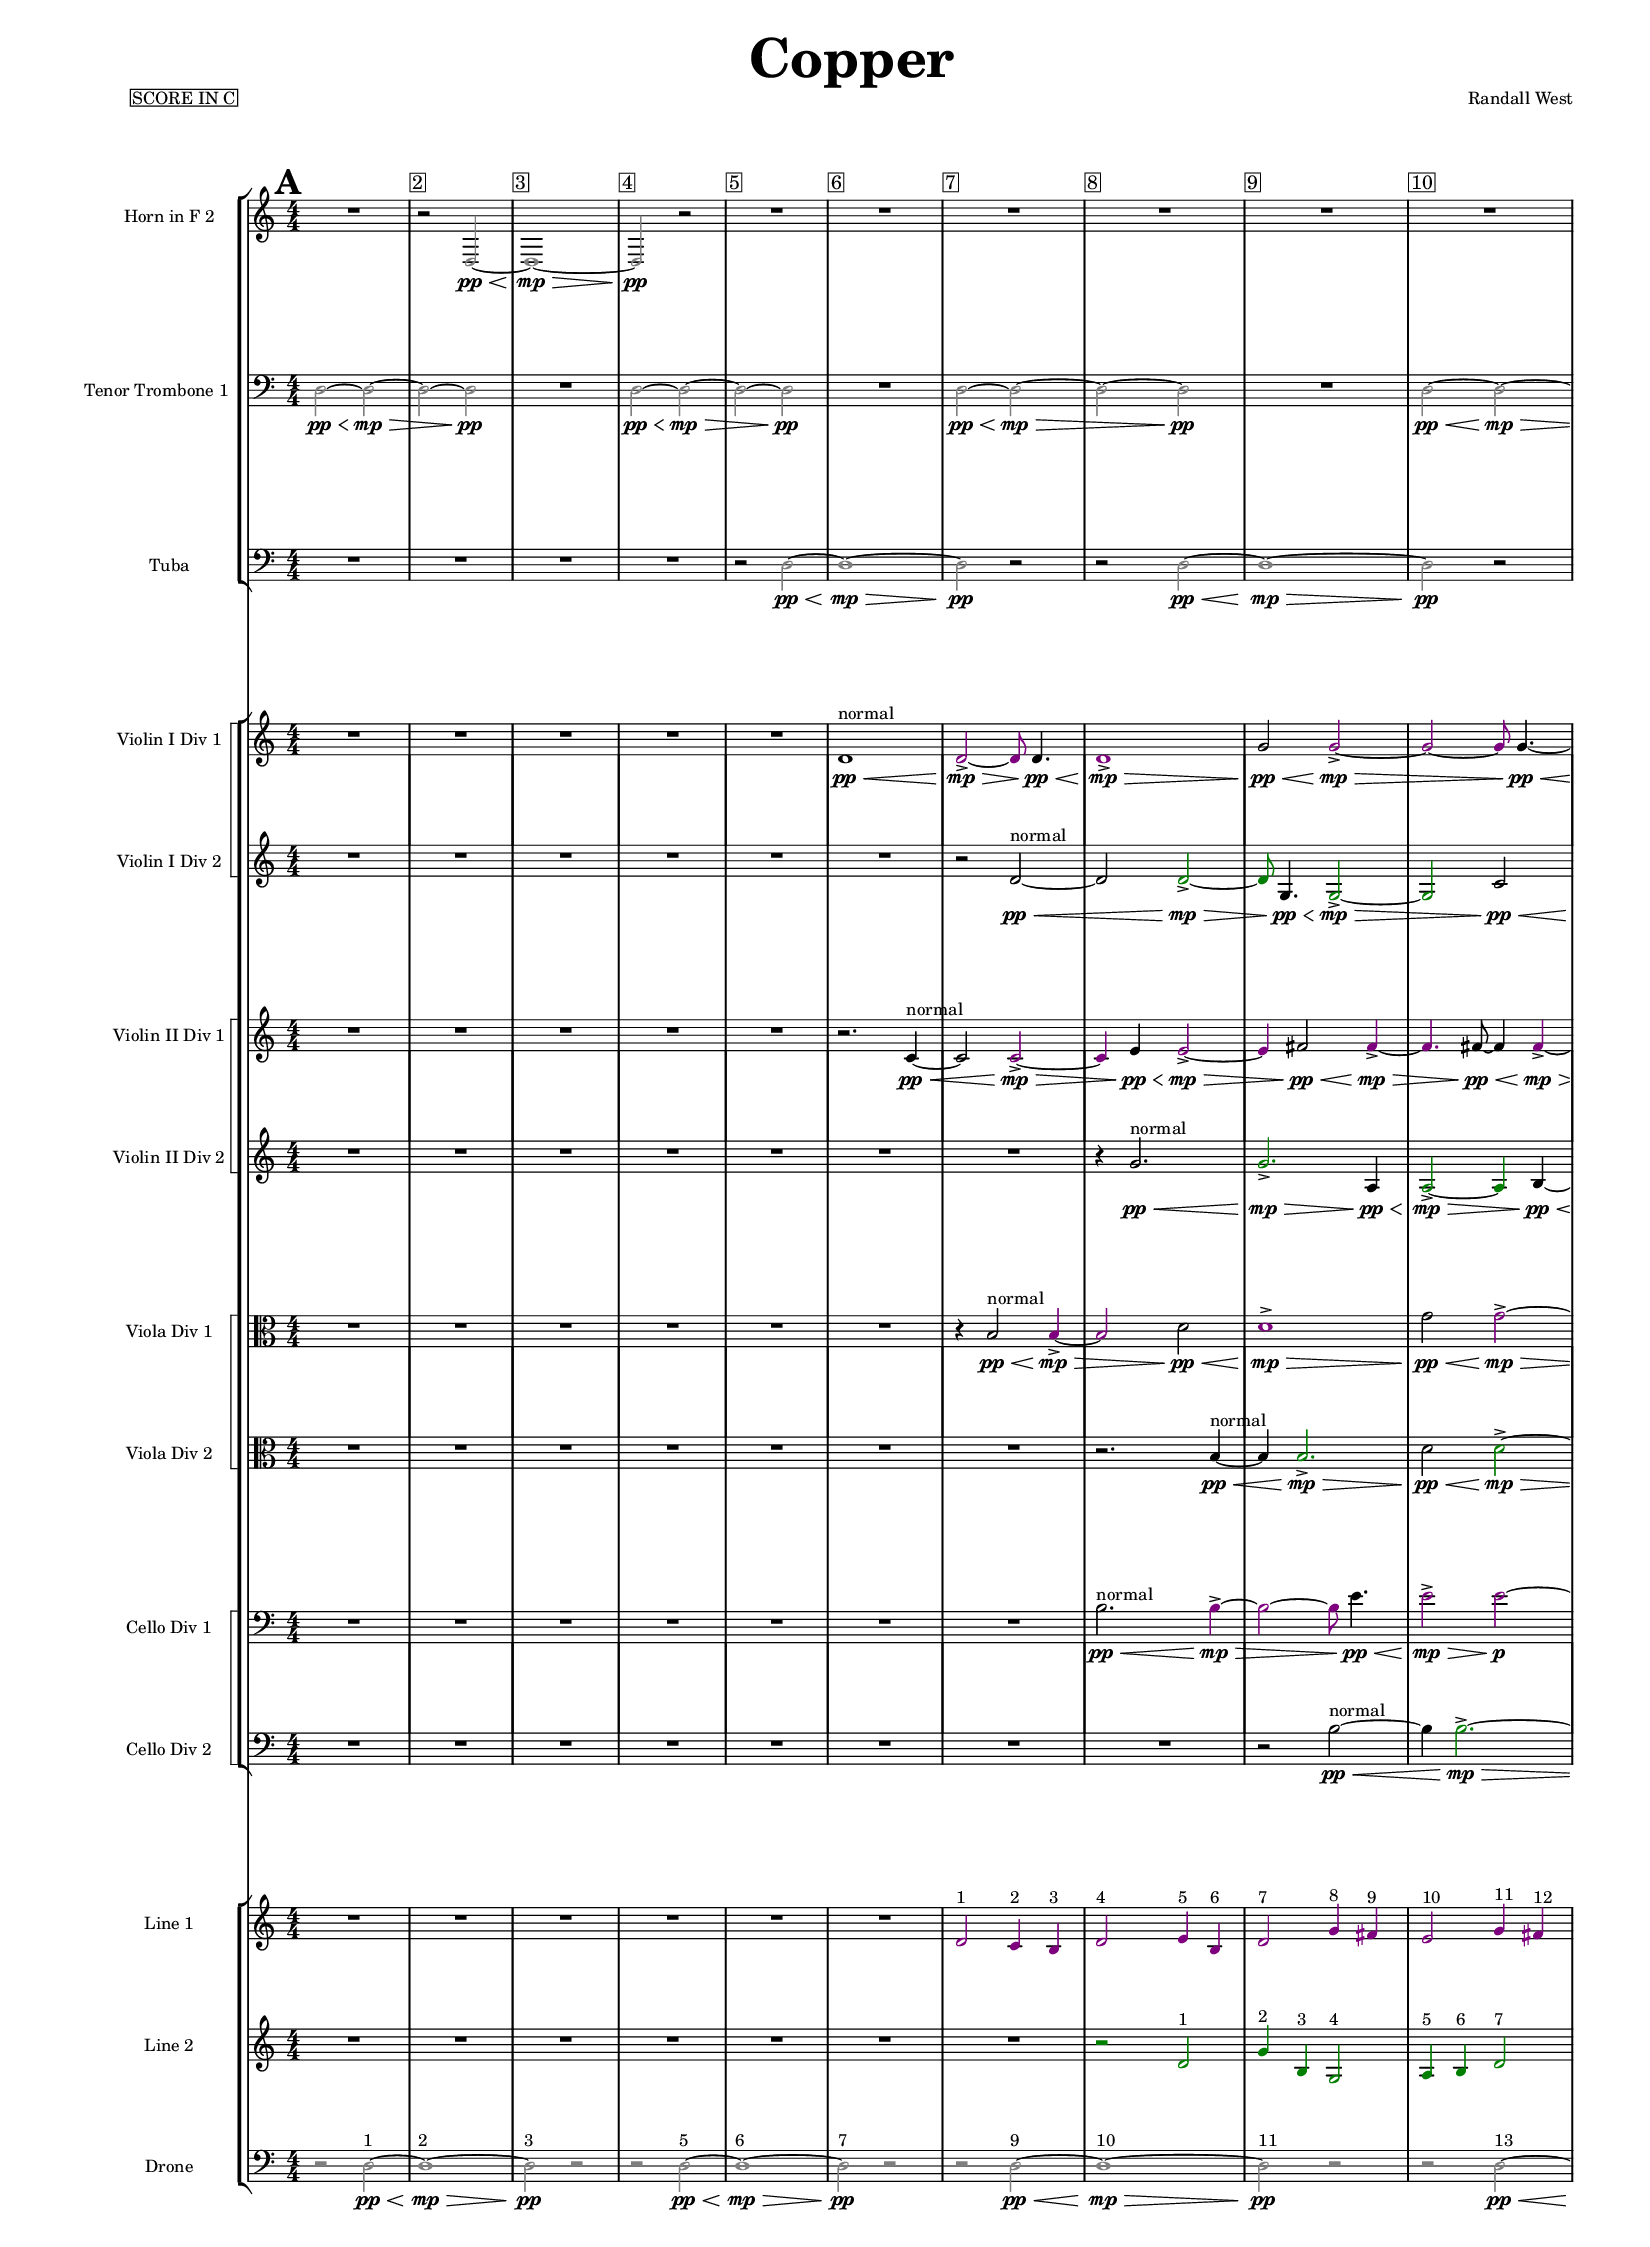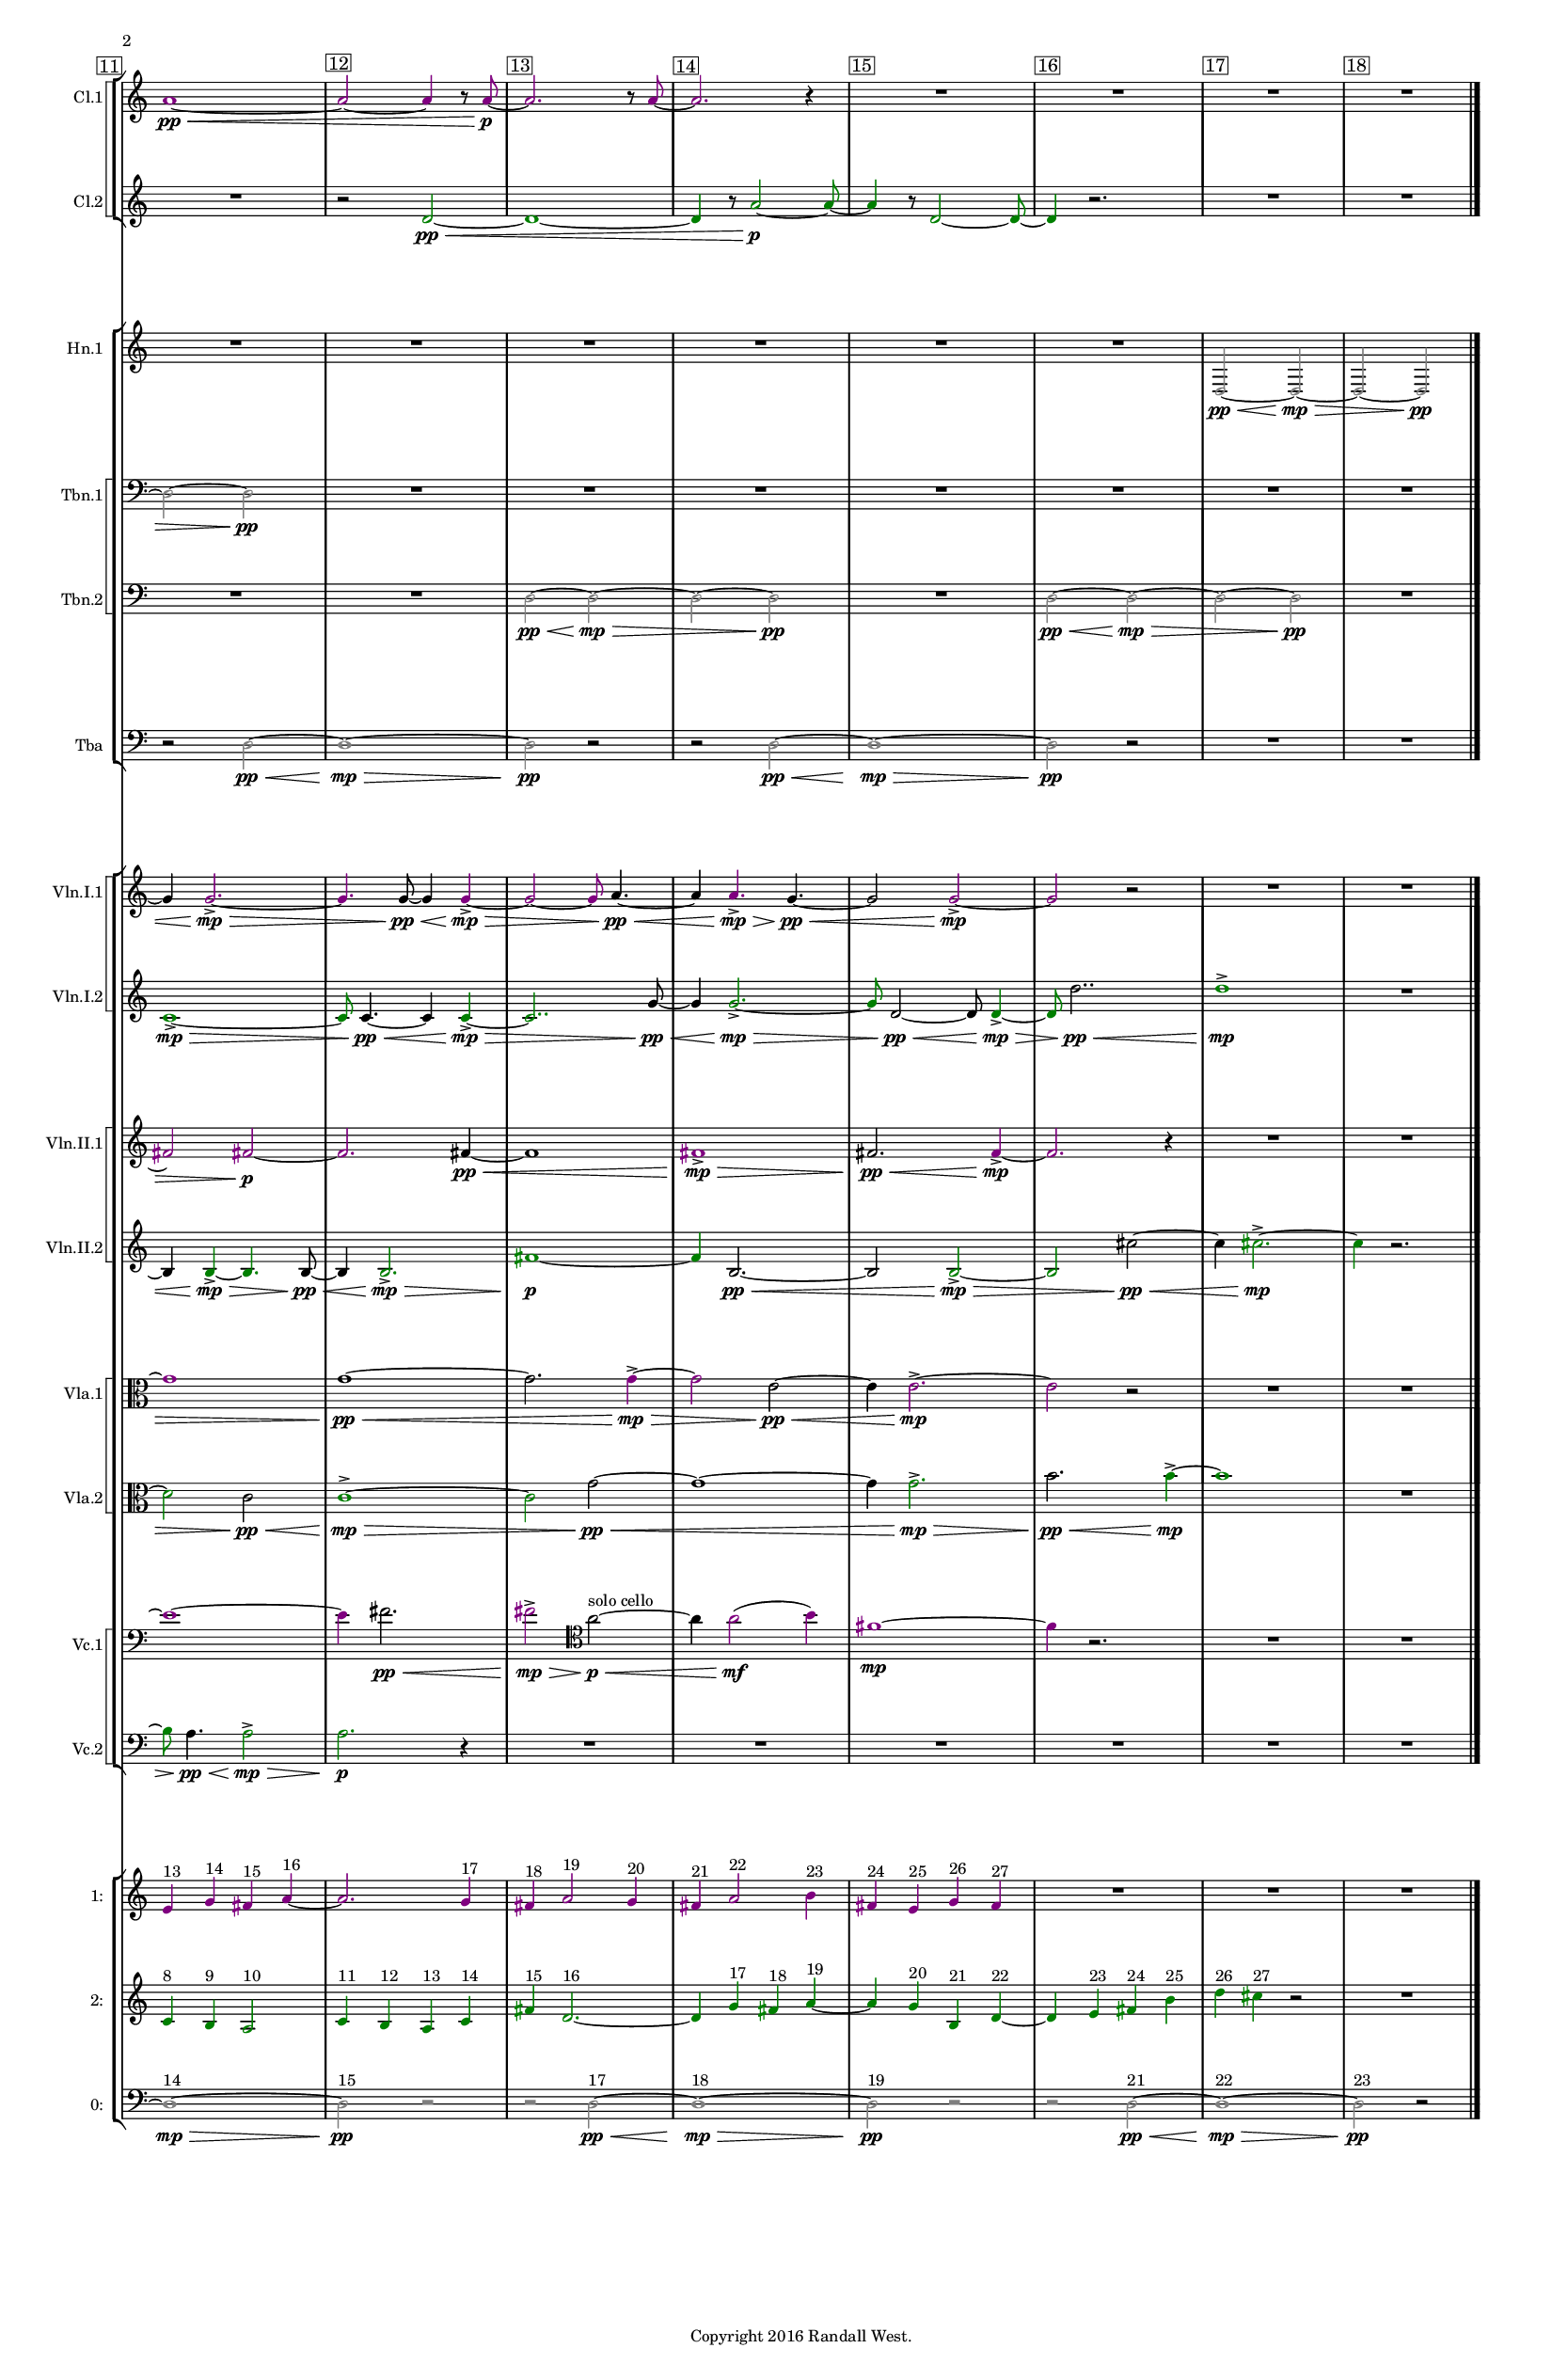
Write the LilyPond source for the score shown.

% 2016-09-24 23:56

\version "2.18.2"
\language "english"

#(set-default-paper-size "tabloid" 'portrait)
#(set-global-staff-size 14.9)

\header {
    composer = "Randall West"
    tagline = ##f
    poet = \markup { \box "SCORE IN C" } %HACKY WAY TO GET SCORE IN C IN THERE !!!!!!
    title = \markup {
        \column {
            \center-align {
                \fontsize #6 {
                    "Copper"
                }
            }
        }
    }
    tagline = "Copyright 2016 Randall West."
}

\paper {
    #(set-paper-size "tabloid")
    %#(set-paper-size "letter")
    left-margin = 22\mm
    system-separator-markup = \slashSeparator
    markup-system-spacing = #'(
        (basic-distance . 0)
        (minimum-distance . 0)
        (padding . 8)
        (stretchability . 0)
    )
    system-system-spacing = #'(
        (basic-distance . 12)
        (minimum-distance . 18)
        (padding . 12)
        (stretchability . 20)
    )
}

\layout {
    \set Score.markFormatter = #format-mark-circle-letters 
    \context {        
        \Score
        
        % \remove "Bar_number_engraver"
        \override BarNumber #'break-visibility = #'#(#f #t #t)
        \override BarNumber #'font-size = #1.2
        \override BarNumber  #'stencil = #(make-stencil-boxer 0.1 0.25 ly:text-interface::print)
        
        \override RehearsalMark #'font-size = #6

    }
    \context {
        \Staff \RemoveEmptyStaves
        \override VerticalAxisGroup #'remove-first = ##t % NOTE: comment this out to show staves on first page
        \override Hairpin #'minimum-length = #6
    }
    \context {
        \RhythmicStaff \RemoveEmptyStaves
        \override VerticalAxisGroup #'remove-first = ##t % NOTE: comment this out to show staves on first page
        \override Hairpin #'minimum-length = #6
    }
    % \context {
    %     \Dynamics
    %     \consists #Measure_counter_engraver
    %     \override MeasureCounter.direction = #DOWN
    %     \override MeasureCounter.font-encoding = #'latin1
    %     \override MeasureCounter.font-shape = #'italic
    %     % to control the distance of the Dynamics context from the staff:
    %     \override VerticalAxisGroup.nonstaff-relatedstaff-spacing.padding = #3
    %     \override MeasureCounter.font-size = #1.2
    %     % NOTE... below causes an error... why?
    %     % \override MeasureCounter.stencil = #(make-stencil-boxer 0.1 0.25 ly:text-interface::print)
    % }
}


\header {}

\layout {}

\paper {}

\score {
    \new Score <<
        \new StaffGroup <<
            \new StaffGroup \with {
                systemStartDelimiter = #'SystemStartSquare
            } <<
                \new Staff {
                    \set Staff.instrumentName = \markup { "Flute 1" }
                    \set Staff.shortInstrumentName = \markup { Fl.1 }
                    {
                        \bar "||"
                        \accidentalStyle modern-cautionary
                        \mark #1
                        R1 * 18
                    }
                }
                \new Staff {
                    \set Staff.instrumentName = \markup { "Flute 2" }
                    \set Staff.shortInstrumentName = \markup { Fl.2 }
                    {
                        \bar "||"
                        \accidentalStyle modern-cautionary
                        \mark #1
                        R1 * 18
                    }
                }
                \new Staff {
                    \set Staff.instrumentName = \markup { "Flute 3" }
                    \set Staff.shortInstrumentName = \markup { Fl.3 }
                    {
                        \bar "||"
                        \accidentalStyle modern-cautionary
                        \mark #1
                        R1 * 18
                    }
                }
            >>
            \new StaffGroup \with {
                systemStartDelimiter = #'SystemStartSquare
            } <<
                \new Staff {
                    \set Staff.instrumentName = \markup { "Oboe 1" }
                    \set Staff.shortInstrumentName = \markup { Ob.1 }
                    {
                        \bar "||"
                        \accidentalStyle modern-cautionary
                        \mark #1
                        R1 * 18
                    }
                }
                \new Staff {
                    \set Staff.instrumentName = \markup { "Oboe 2" }
                    \set Staff.shortInstrumentName = \markup { Ob.2 }
                    {
                        \bar "||"
                        \accidentalStyle modern-cautionary
                        \mark #1
                        R1 * 18
                    }
                }
            >>
            \new StaffGroup \with {
                systemStartDelimiter = #'SystemStartSquare
            } <<
                \new Staff {
                    \set Staff.instrumentName = \markup { "Clarinet 1" }
                    \set Staff.shortInstrumentName = \markup { Cl.1 }
                    {
                        \bar "||"
                        \accidentalStyle modern-cautionary
                        {
                            \mark #1
                            \mark #1
                            R1 * 10
                        }
                        \once \override Accidental.color = #darkmagenta
                        \once \override Beam.color = #darkmagenta
                        \once \override Dots.color = #darkmagenta
                        \once \override NoteHead.color = #darkmagenta
                        \once \override Stem.color = #darkmagenta
                        a'1 \pp ~ \<
                        \once \override Accidental.color = #darkmagenta
                        \once \override Beam.color = #darkmagenta
                        \once \override Dots.color = #darkmagenta
                        \once \override NoteHead.color = #darkmagenta
                        \once \override Stem.color = #darkmagenta
                        a'2 ~
                        \once \override Accidental.color = #darkmagenta
                        \once \override Beam.color = #darkmagenta
                        \once \override Dots.color = #darkmagenta
                        \once \override NoteHead.color = #darkmagenta
                        \once \override Stem.color = #darkmagenta
                        a'4
                        r8
                        \once \override Accidental.color = #darkmagenta
                        \once \override Beam.color = #darkmagenta
                        \once \override Dots.color = #darkmagenta
                        \once \override NoteHead.color = #darkmagenta
                        \once \override Stem.color = #darkmagenta
                        a'8 \p ~
                        \once \override Accidental.color = #darkmagenta
                        \once \override Beam.color = #darkmagenta
                        \once \override Dots.color = #darkmagenta
                        \once \override NoteHead.color = #darkmagenta
                        \once \override Stem.color = #darkmagenta
                        a'2.
                        r8
                        \once \override Accidental.color = #darkmagenta
                        \once \override Beam.color = #darkmagenta
                        \once \override Dots.color = #darkmagenta
                        \once \override NoteHead.color = #darkmagenta
                        \once \override Stem.color = #darkmagenta
                        a'8 ~
                        \once \override Accidental.color = #darkmagenta
                        \once \override Beam.color = #darkmagenta
                        \once \override Dots.color = #darkmagenta
                        \once \override NoteHead.color = #darkmagenta
                        \once \override Stem.color = #darkmagenta
                        a'2.
                        r4
                        {
                            R1 * 4
                        }
                    }
                }
                \new Staff {
                    \set Staff.instrumentName = \markup { "Clarinet 2" }
                    \set Staff.shortInstrumentName = \markup { Cl.2 }
                    {
                        \bar "||"
                        \accidentalStyle modern-cautionary
                        {
                            \mark #1
                            \mark #1
                            R1 * 11
                        }
                        r2
                        \once \override Accidental.color = #darkgreen
                        \once \override Beam.color = #darkgreen
                        \once \override Dots.color = #darkgreen
                        \once \override NoteHead.color = #darkgreen
                        \once \override Stem.color = #darkgreen
                        d'2 \pp ~ \<
                        \once \override Accidental.color = #darkgreen
                        \once \override Beam.color = #darkgreen
                        \once \override Dots.color = #darkgreen
                        \once \override NoteHead.color = #darkgreen
                        \once \override Stem.color = #darkgreen
                        d'1 ~
                        \once \override Accidental.color = #darkgreen
                        \once \override Beam.color = #darkgreen
                        \once \override Dots.color = #darkgreen
                        \once \override NoteHead.color = #darkgreen
                        \once \override Stem.color = #darkgreen
                        d'4
                        r8
                        \once \override Accidental.color = #darkgreen
                        \once \override Beam.color = #darkgreen
                        \once \override Dots.color = #darkgreen
                        \once \override NoteHead.color = #darkgreen
                        \once \override Stem.color = #darkgreen
                        a'2 \p ~
                        \once \override Accidental.color = #darkgreen
                        \once \override Beam.color = #darkgreen
                        \once \override Dots.color = #darkgreen
                        \once \override NoteHead.color = #darkgreen
                        \once \override Stem.color = #darkgreen
                        a'8 ~
                        \once \override Accidental.color = #darkgreen
                        \once \override Beam.color = #darkgreen
                        \once \override Dots.color = #darkgreen
                        \once \override NoteHead.color = #darkgreen
                        \once \override Stem.color = #darkgreen
                        a'4
                        r8
                        \once \override Accidental.color = #darkgreen
                        \once \override Beam.color = #darkgreen
                        \once \override Dots.color = #darkgreen
                        \once \override NoteHead.color = #darkgreen
                        \once \override Stem.color = #darkgreen
                        d'2 ~
                        \once \override Accidental.color = #darkgreen
                        \once \override Beam.color = #darkgreen
                        \once \override Dots.color = #darkgreen
                        \once \override NoteHead.color = #darkgreen
                        \once \override Stem.color = #darkgreen
                        d'8 ~
                        \once \override Accidental.color = #darkgreen
                        \once \override Beam.color = #darkgreen
                        \once \override Dots.color = #darkgreen
                        \once \override NoteHead.color = #darkgreen
                        \once \override Stem.color = #darkgreen
                        d'4
                        r2.
                        {
                            R1 * 2
                        }
                    }
                }
            >>
            \new StaffGroup \with {
                systemStartDelimiter = #'SystemStartSquare
            } <<
                \new Staff {
                    \clef "bass"
                    \set Staff.instrumentName = \markup { "Bassoon 1" }
                    \set Staff.shortInstrumentName = \markup { Bsn.1 }
                    {
                        \bar "||"
                        \accidentalStyle modern-cautionary
                        \mark #1
                        R1 * 18
                    }
                }
                \new Staff {
                    \clef "bass"
                    \set Staff.instrumentName = \markup { "Bassoon 2" }
                    \set Staff.shortInstrumentName = \markup { Bsn.2 }
                    {
                        \bar "||"
                        \accidentalStyle modern-cautionary
                        \mark #1
                        R1 * 18
                    }
                }
            >>
        >>
        \new StaffGroup <<
            \new StaffGroup \with {
                systemStartDelimiter = #'SystemStartSquare
            } <<
                \new Staff {
                    \set Staff.instrumentName = \markup { "Horn in F 1" }
                    \set Staff.shortInstrumentName = \markup { Hn.1 }
                    {
                        \bar "||"
                        \accidentalStyle modern-cautionary
                        {
                            \mark #1
                            \mark #1
                            R1 * 16
                        }
                        \once \override Accidental.color = #grey
                        \once \override Beam.color = #grey
                        \once \override Dots.color = #grey
                        \once \override NoteHead.color = #grey
                        \once \override Stem.color = #grey
                        d2 \pp ~ \<
                        \once \override Accidental.color = #grey
                        \once \override Beam.color = #grey
                        \once \override Dots.color = #grey
                        \once \override NoteHead.color = #grey
                        \once \override Stem.color = #grey
                        d2 \mp ~ ~ \>
                        \once \override Accidental.color = #grey
                        \once \override Beam.color = #grey
                        \once \override Dots.color = #grey
                        \once \override NoteHead.color = #grey
                        \once \override Stem.color = #grey
                        d2 ~
                        \once \override Accidental.color = #grey
                        \once \override Beam.color = #grey
                        \once \override Dots.color = #grey
                        \once \override NoteHead.color = #grey
                        \once \override Stem.color = #grey
                        d2 \pp
                    }
                }
                \new Staff {
                    \set Staff.instrumentName = \markup { "Horn in F 2" }
                    \set Staff.shortInstrumentName = \markup { Hn.2 }
                    {
                        \bar "||"
                        \accidentalStyle modern-cautionary
                        {
                            \mark #1
                            \mark #1
                            R1 * 1
                        }
                        r2
                        \once \override Accidental.color = #grey
                        \once \override Beam.color = #grey
                        \once \override Dots.color = #grey
                        \once \override NoteHead.color = #grey
                        \once \override Stem.color = #grey
                        d2 \pp ~ \<
                        \once \override Accidental.color = #grey
                        \once \override Beam.color = #grey
                        \once \override Dots.color = #grey
                        \once \override NoteHead.color = #grey
                        \once \override Stem.color = #grey
                        d1 \mp ~ \>
                        \once \override Accidental.color = #grey
                        \once \override Beam.color = #grey
                        \once \override Dots.color = #grey
                        \once \override NoteHead.color = #grey
                        \once \override Stem.color = #grey
                        d2 \pp
                        r2
                        {
                            R1 * 14
                        }
                    }
                }
            >>
            \new StaffGroup \with {
                systemStartDelimiter = #'SystemStartSquare
            } <<
                \new Staff {
                    \set Staff.instrumentName = \markup { "Trumpet in C 1" }
                    \set Staff.shortInstrumentName = \markup { Tpt.1 }
                    {
                        \bar "||"
                        \accidentalStyle modern-cautionary
                        \mark #1
                        R1 * 18
                    }
                }
                \new Staff {
                    \set Staff.instrumentName = \markup { "Trumpet in C 2" }
                    \set Staff.shortInstrumentName = \markup { Tpt.2 }
                    {
                        \bar "||"
                        \accidentalStyle modern-cautionary
                        \mark #1
                        R1 * 18
                    }
                }
            >>
            \new StaffGroup \with {
                systemStartDelimiter = #'SystemStartSquare
            } <<
                \new Staff {
                    \clef "bass"
                    \set Staff.instrumentName = \markup { "Tenor Trombone 1" }
                    \set Staff.shortInstrumentName = \markup { Tbn.1 }
                    {
                        \bar "||"
                        \accidentalStyle modern-cautionary
                        \once \override Accidental.color = #grey
                        \once \override Beam.color = #grey
                        \once \override Dots.color = #grey
                        \once \override NoteHead.color = #grey
                        \once \override Stem.color = #grey
                        \mark #1
                        d2 \pp ~ \<
                        \once \override Accidental.color = #grey
                        \once \override Beam.color = #grey
                        \once \override Dots.color = #grey
                        \once \override NoteHead.color = #grey
                        \once \override Stem.color = #grey
                        d2 \mp ~ ~ \>
                        \once \override Accidental.color = #grey
                        \once \override Beam.color = #grey
                        \once \override Dots.color = #grey
                        \once \override NoteHead.color = #grey
                        \once \override Stem.color = #grey
                        d2 ~
                        \once \override Accidental.color = #grey
                        \once \override Beam.color = #grey
                        \once \override Dots.color = #grey
                        \once \override NoteHead.color = #grey
                        \once \override Stem.color = #grey
                        d2 \pp
                        {
                            R1 * 1
                        }
                        \once \override Accidental.color = #grey
                        \once \override Beam.color = #grey
                        \once \override Dots.color = #grey
                        \once \override NoteHead.color = #grey
                        \once \override Stem.color = #grey
                        d2 \pp ~ \<
                        \once \override Accidental.color = #grey
                        \once \override Beam.color = #grey
                        \once \override Dots.color = #grey
                        \once \override NoteHead.color = #grey
                        \once \override Stem.color = #grey
                        d2 \mp ~ ~ \>
                        \once \override Accidental.color = #grey
                        \once \override Beam.color = #grey
                        \once \override Dots.color = #grey
                        \once \override NoteHead.color = #grey
                        \once \override Stem.color = #grey
                        d2 ~
                        \once \override Accidental.color = #grey
                        \once \override Beam.color = #grey
                        \once \override Dots.color = #grey
                        \once \override NoteHead.color = #grey
                        \once \override Stem.color = #grey
                        d2 \pp
                        {
                            R1 * 1
                        }
                        \once \override Accidental.color = #grey
                        \once \override Beam.color = #grey
                        \once \override Dots.color = #grey
                        \once \override NoteHead.color = #grey
                        \once \override Stem.color = #grey
                        d2 \pp ~ \<
                        \once \override Accidental.color = #grey
                        \once \override Beam.color = #grey
                        \once \override Dots.color = #grey
                        \once \override NoteHead.color = #grey
                        \once \override Stem.color = #grey
                        d2 \mp ~ ~ \>
                        \once \override Accidental.color = #grey
                        \once \override Beam.color = #grey
                        \once \override Dots.color = #grey
                        \once \override NoteHead.color = #grey
                        \once \override Stem.color = #grey
                        d2 ~
                        \once \override Accidental.color = #grey
                        \once \override Beam.color = #grey
                        \once \override Dots.color = #grey
                        \once \override NoteHead.color = #grey
                        \once \override Stem.color = #grey
                        d2 \pp
                        {
                            R1 * 1
                        }
                        \once \override Accidental.color = #grey
                        \once \override Beam.color = #grey
                        \once \override Dots.color = #grey
                        \once \override NoteHead.color = #grey
                        \once \override Stem.color = #grey
                        d2 \pp ~ \<
                        \once \override Accidental.color = #grey
                        \once \override Beam.color = #grey
                        \once \override Dots.color = #grey
                        \once \override NoteHead.color = #grey
                        \once \override Stem.color = #grey
                        d2 \mp ~ ~ \>
                        \once \override Accidental.color = #grey
                        \once \override Beam.color = #grey
                        \once \override Dots.color = #grey
                        \once \override NoteHead.color = #grey
                        \once \override Stem.color = #grey
                        d2 ~
                        \once \override Accidental.color = #grey
                        \once \override Beam.color = #grey
                        \once \override Dots.color = #grey
                        \once \override NoteHead.color = #grey
                        \once \override Stem.color = #grey
                        d2 \pp
                        {
                            R1 * 7
                        }
                    }
                }
                \new Staff {
                    \clef "bass"
                    \set Staff.instrumentName = \markup { "Tenor Trombone 2" }
                    \set Staff.shortInstrumentName = \markup { Tbn.2 }
                    {
                        \bar "||"
                        \accidentalStyle modern-cautionary
                        {
                            \mark #1
                            \mark #1
                            R1 * 12
                        }
                        \once \override Accidental.color = #grey
                        \once \override Beam.color = #grey
                        \once \override Dots.color = #grey
                        \once \override NoteHead.color = #grey
                        \once \override Stem.color = #grey
                        d2 \pp ~ \<
                        \once \override Accidental.color = #grey
                        \once \override Beam.color = #grey
                        \once \override Dots.color = #grey
                        \once \override NoteHead.color = #grey
                        \once \override Stem.color = #grey
                        d2 \mp ~ ~ \>
                        \once \override Accidental.color = #grey
                        \once \override Beam.color = #grey
                        \once \override Dots.color = #grey
                        \once \override NoteHead.color = #grey
                        \once \override Stem.color = #grey
                        d2 ~
                        \once \override Accidental.color = #grey
                        \once \override Beam.color = #grey
                        \once \override Dots.color = #grey
                        \once \override NoteHead.color = #grey
                        \once \override Stem.color = #grey
                        d2 \pp
                        {
                            R1 * 1
                        }
                        \once \override Accidental.color = #grey
                        \once \override Beam.color = #grey
                        \once \override Dots.color = #grey
                        \once \override NoteHead.color = #grey
                        \once \override Stem.color = #grey
                        d2 \pp ~ \<
                        \once \override Accidental.color = #grey
                        \once \override Beam.color = #grey
                        \once \override Dots.color = #grey
                        \once \override NoteHead.color = #grey
                        \once \override Stem.color = #grey
                        d2 \mp ~ ~ \>
                        \once \override Accidental.color = #grey
                        \once \override Beam.color = #grey
                        \once \override Dots.color = #grey
                        \once \override NoteHead.color = #grey
                        \once \override Stem.color = #grey
                        d2 ~
                        \once \override Accidental.color = #grey
                        \once \override Beam.color = #grey
                        \once \override Dots.color = #grey
                        \once \override NoteHead.color = #grey
                        \once \override Stem.color = #grey
                        d2 \pp
                        {
                            R1 * 1
                        }
                    }
                }
            >>
            \new Staff {
                \clef "bass"
                \set Staff.instrumentName = \markup { Tuba }
                \set Staff.shortInstrumentName = \markup { Tba }
                {
                    \bar "||"
                    \accidentalStyle modern-cautionary
                    {
                        \mark #1
                        \mark #1
                        R1 * 4
                    }
                    r2
                    \once \override Accidental.color = #grey
                    \once \override Beam.color = #grey
                    \once \override Dots.color = #grey
                    \once \override NoteHead.color = #grey
                    \once \override Stem.color = #grey
                    d2 \pp ~ \<
                    \once \override Accidental.color = #grey
                    \once \override Beam.color = #grey
                    \once \override Dots.color = #grey
                    \once \override NoteHead.color = #grey
                    \once \override Stem.color = #grey
                    d1 \mp ~ \>
                    \once \override Accidental.color = #grey
                    \once \override Beam.color = #grey
                    \once \override Dots.color = #grey
                    \once \override NoteHead.color = #grey
                    \once \override Stem.color = #grey
                    d2 \pp
                    r2
                    r2
                    \once \override Accidental.color = #grey
                    \once \override Beam.color = #grey
                    \once \override Dots.color = #grey
                    \once \override NoteHead.color = #grey
                    \once \override Stem.color = #grey
                    d2 \pp ~ \<
                    \once \override Accidental.color = #grey
                    \once \override Beam.color = #grey
                    \once \override Dots.color = #grey
                    \once \override NoteHead.color = #grey
                    \once \override Stem.color = #grey
                    d1 \mp ~ \>
                    \once \override Accidental.color = #grey
                    \once \override Beam.color = #grey
                    \once \override Dots.color = #grey
                    \once \override NoteHead.color = #grey
                    \once \override Stem.color = #grey
                    d2 \pp
                    r2
                    r2
                    \once \override Accidental.color = #grey
                    \once \override Beam.color = #grey
                    \once \override Dots.color = #grey
                    \once \override NoteHead.color = #grey
                    \once \override Stem.color = #grey
                    d2 \pp ~ \<
                    \once \override Accidental.color = #grey
                    \once \override Beam.color = #grey
                    \once \override Dots.color = #grey
                    \once \override NoteHead.color = #grey
                    \once \override Stem.color = #grey
                    d1 \mp ~ \>
                    \once \override Accidental.color = #grey
                    \once \override Beam.color = #grey
                    \once \override Dots.color = #grey
                    \once \override NoteHead.color = #grey
                    \once \override Stem.color = #grey
                    d2 \pp
                    r2
                    r2
                    \once \override Accidental.color = #grey
                    \once \override Beam.color = #grey
                    \once \override Dots.color = #grey
                    \once \override NoteHead.color = #grey
                    \once \override Stem.color = #grey
                    d2 \pp ~ \<
                    \once \override Accidental.color = #grey
                    \once \override Beam.color = #grey
                    \once \override Dots.color = #grey
                    \once \override NoteHead.color = #grey
                    \once \override Stem.color = #grey
                    d1 \mp ~ \>
                    \once \override Accidental.color = #grey
                    \once \override Beam.color = #grey
                    \once \override Dots.color = #grey
                    \once \override NoteHead.color = #grey
                    \once \override Stem.color = #grey
                    d2 \pp
                    r2
                    {
                        R1 * 2
                    }
                }
            }
        >>
        \new Staff {
            \clef "bass"
            \set Staff.instrumentName = \markup { Timpani }
            \set Staff.shortInstrumentName = \markup { Timp }
            {
                \bar "||"
                \accidentalStyle modern-cautionary
                \mark #1
                R1 * 18
            }
        }
        \new StaffGroup <<
            \new RhythmicStaff {
                \clef "percussion"
                \set Staff.instrumentName = \markup { "Percussion 1" }
                \set Staff.shortInstrumentName = \markup { Perc.1 }
                {
                    \bar "||"
                    \accidentalStyle modern-cautionary
                    \mark #1
                    R1 * 18
                }
            }
            \new StaffGroup \with {
                systemStartDelimiter = #'SystemStartSquare
            } <<
                \new RhythmicStaff {
                    \clef "percussion"
                    \set Staff.instrumentName = \markup { "Percussion 2" }
                    \set Staff.shortInstrumentName = \markup { Perc.2 }
                    {
                        \bar "||"
                        \accidentalStyle modern-cautionary
                        \mark #1
                        R1 * 18
                    }
                }
                \new Staff {
                    \set Staff.instrumentName = \markup { "Perc. 2 - Vibraphone" }
                    \set Staff.shortInstrumentName = \markup { Vib. }
                    {
                        \bar "||"
                        \accidentalStyle modern-cautionary
                        \mark #1
                        R1 * 18
                    }
                }
            >>
        >>
        \new PianoStaff <<
            \set PianoStaff.instrumentName = \markup { Harp }
            \set PianoStaff.shortInstrumentName = \markup { Hp. }
            \new Staff {
                {
                    \bar "||"
                    \accidentalStyle modern-cautionary
                    \mark #1
                    R1 * 18
                }
            }
            \new Staff {
                \clef "bass"
                {
                    \bar "||"
                    \accidentalStyle modern-cautionary
                    \mark #1
                    R1 * 18
                }
            }
        >>
        \new PianoStaff <<
            \set PianoStaff.instrumentName = \markup { Piano }
            \set PianoStaff.shortInstrumentName = \markup { Pno. }
            \new Staff {
                {
                    \bar "||"
                    \accidentalStyle modern-cautionary
                    \mark #1
                    R1 * 18
                }
            }
            \new Staff {
                \clef "bass"
                {
                    \bar "||"
                    \accidentalStyle modern-cautionary
                    \mark #1
                    R1 * 18
                }
            }
        >>
        \new StaffGroup <<
            \new StaffGroup \with {
                systemStartDelimiter = #'SystemStartSquare
            } <<
                \new Staff {
                    \set Staff.instrumentName = \markup { "Violin I Div 1" }
                    \set Staff.shortInstrumentName = \markup { Vln.I.1 }
                    {
                        \bar "||"
                        \accidentalStyle modern-cautionary
                        {
                            \mark #1
                            \mark #1
                            R1 * 5
                        }
                        d'1 \pp \< ^ \markup { normal }
                        \once \override Accidental.color = #darkmagenta
                        \once \override Beam.color = #darkmagenta
                        \once \override Dots.color = #darkmagenta
                        \once \override NoteHead.color = #darkmagenta
                        \once \override Stem.color = #darkmagenta
                        d'2 -\accent \mp ~ \>
                        \once \override Accidental.color = #darkmagenta
                        \once \override Beam.color = #darkmagenta
                        \once \override Dots.color = #darkmagenta
                        \once \override NoteHead.color = #darkmagenta
                        \once \override Stem.color = #darkmagenta
                        d'8
                        d'4. \pp \<
                        \once \override Accidental.color = #darkmagenta
                        \once \override Beam.color = #darkmagenta
                        \once \override Dots.color = #darkmagenta
                        \once \override NoteHead.color = #darkmagenta
                        \once \override Stem.color = #darkmagenta
                        d'1 -\accent \mp \>
                        g'2 \pp \<
                        \once \override Accidental.color = #darkmagenta
                        \once \override Beam.color = #darkmagenta
                        \once \override Dots.color = #darkmagenta
                        \once \override NoteHead.color = #darkmagenta
                        \once \override Stem.color = #darkmagenta
                        g'2 -\accent \mp ~ \>
                        \once \override Accidental.color = #darkmagenta
                        \once \override Beam.color = #darkmagenta
                        \once \override Dots.color = #darkmagenta
                        \once \override NoteHead.color = #darkmagenta
                        \once \override Stem.color = #darkmagenta
                        g'2 ~
                        \once \override Accidental.color = #darkmagenta
                        \once \override Beam.color = #darkmagenta
                        \once \override Dots.color = #darkmagenta
                        \once \override NoteHead.color = #darkmagenta
                        \once \override Stem.color = #darkmagenta
                        g'8
                        g'4. \pp ~ \<
                        g'4
                        \once \override Accidental.color = #darkmagenta
                        \once \override Beam.color = #darkmagenta
                        \once \override Dots.color = #darkmagenta
                        \once \override NoteHead.color = #darkmagenta
                        \once \override Stem.color = #darkmagenta
                        g'2. -\accent \mp ~ \>
                        \once \override Accidental.color = #darkmagenta
                        \once \override Beam.color = #darkmagenta
                        \once \override Dots.color = #darkmagenta
                        \once \override NoteHead.color = #darkmagenta
                        \once \override Stem.color = #darkmagenta
                        g'4.
                        g'8 \pp ~ \<
                        g'4
                        \once \override Accidental.color = #darkmagenta
                        \once \override Beam.color = #darkmagenta
                        \once \override Dots.color = #darkmagenta
                        \once \override NoteHead.color = #darkmagenta
                        \once \override Stem.color = #darkmagenta
                        g'4 -\accent \mp ~ \>
                        \once \override Accidental.color = #darkmagenta
                        \once \override Beam.color = #darkmagenta
                        \once \override Dots.color = #darkmagenta
                        \once \override NoteHead.color = #darkmagenta
                        \once \override Stem.color = #darkmagenta
                        g'2 ~
                        \once \override Accidental.color = #darkmagenta
                        \once \override Beam.color = #darkmagenta
                        \once \override Dots.color = #darkmagenta
                        \once \override NoteHead.color = #darkmagenta
                        \once \override Stem.color = #darkmagenta
                        g'8
                        a'4. \pp ~ \<
                        a'4
                        \once \override Accidental.color = #darkmagenta
                        \once \override Beam.color = #darkmagenta
                        \once \override Dots.color = #darkmagenta
                        \once \override NoteHead.color = #darkmagenta
                        \once \override Stem.color = #darkmagenta
                        a'4. -\accent \mp \>
                        g'4. \pp ~ \<
                        g'2
                        \once \override Accidental.color = #darkmagenta
                        \once \override Beam.color = #darkmagenta
                        \once \override Dots.color = #darkmagenta
                        \once \override NoteHead.color = #darkmagenta
                        \once \override Stem.color = #darkmagenta
                        g'2 -\accent \mp ~
                        \once \override Accidental.color = #darkmagenta
                        \once \override Beam.color = #darkmagenta
                        \once \override Dots.color = #darkmagenta
                        \once \override NoteHead.color = #darkmagenta
                        \once \override Stem.color = #darkmagenta
                        g'2
                        r2
                        {
                            R1 * 2
                        }
                    }
                }
                \new Staff {
                    \set Staff.instrumentName = \markup { "Violin I Div 2" }
                    \set Staff.shortInstrumentName = \markup { Vln.I.2 }
                    {
                        \bar "||"
                        \accidentalStyle modern-cautionary
                        {
                            \mark #1
                            \mark #1
                            R1 * 6
                        }
                        r2
                        d'2 \pp ~ \< ^ \markup { normal }
                        d'2
                        \once \override Accidental.color = #darkgreen
                        \once \override Beam.color = #darkgreen
                        \once \override Dots.color = #darkgreen
                        \once \override NoteHead.color = #darkgreen
                        \once \override Stem.color = #darkgreen
                        d'2 -\accent \mp ~ \>
                        \once \override Accidental.color = #darkgreen
                        \once \override Beam.color = #darkgreen
                        \once \override Dots.color = #darkgreen
                        \once \override NoteHead.color = #darkgreen
                        \once \override Stem.color = #darkgreen
                        d'8
                        g4. \pp \<
                        \once \override Accidental.color = #darkgreen
                        \once \override Beam.color = #darkgreen
                        \once \override Dots.color = #darkgreen
                        \once \override NoteHead.color = #darkgreen
                        \once \override Stem.color = #darkgreen
                        g2 -\accent \mp ~ \>
                        \once \override Accidental.color = #darkgreen
                        \once \override Beam.color = #darkgreen
                        \once \override Dots.color = #darkgreen
                        \once \override NoteHead.color = #darkgreen
                        \once \override Stem.color = #darkgreen
                        g2
                        c'2 \pp \<
                        \once \override Accidental.color = #darkgreen
                        \once \override Beam.color = #darkgreen
                        \once \override Dots.color = #darkgreen
                        \once \override NoteHead.color = #darkgreen
                        \once \override Stem.color = #darkgreen
                        c'1 -\accent \mp ~ \>
                        \once \override Accidental.color = #darkgreen
                        \once \override Beam.color = #darkgreen
                        \once \override Dots.color = #darkgreen
                        \once \override NoteHead.color = #darkgreen
                        \once \override Stem.color = #darkgreen
                        c'8
                        c'4. \pp ~ \<
                        c'4
                        \once \override Accidental.color = #darkgreen
                        \once \override Beam.color = #darkgreen
                        \once \override Dots.color = #darkgreen
                        \once \override NoteHead.color = #darkgreen
                        \once \override Stem.color = #darkgreen
                        c'4 -\accent \mp ~ \>
                        \once \override Accidental.color = #darkgreen
                        \once \override Beam.color = #darkgreen
                        \once \override Dots.color = #darkgreen
                        \once \override NoteHead.color = #darkgreen
                        \once \override Stem.color = #darkgreen
                        c'2..
                        g'8 \pp ~ \<
                        g'4
                        \once \override Accidental.color = #darkgreen
                        \once \override Beam.color = #darkgreen
                        \once \override Dots.color = #darkgreen
                        \once \override NoteHead.color = #darkgreen
                        \once \override Stem.color = #darkgreen
                        g'2. -\accent \mp ~ \>
                        \once \override Accidental.color = #darkgreen
                        \once \override Beam.color = #darkgreen
                        \once \override Dots.color = #darkgreen
                        \once \override NoteHead.color = #darkgreen
                        \once \override Stem.color = #darkgreen
                        g'8
                        d'2 \pp ~ \<
                        d'8
                        \once \override Accidental.color = #darkgreen
                        \once \override Beam.color = #darkgreen
                        \once \override Dots.color = #darkgreen
                        \once \override NoteHead.color = #darkgreen
                        \once \override Stem.color = #darkgreen
                        d'4 -\accent \mp ~ \>
                        \once \override Accidental.color = #darkgreen
                        \once \override Beam.color = #darkgreen
                        \once \override Dots.color = #darkgreen
                        \once \override NoteHead.color = #darkgreen
                        \once \override Stem.color = #darkgreen
                        d'8
                        d''2.. \pp \<
                        \once \override Accidental.color = #darkgreen
                        \once \override Beam.color = #darkgreen
                        \once \override Dots.color = #darkgreen
                        \once \override NoteHead.color = #darkgreen
                        \once \override Stem.color = #darkgreen
                        d''1 -\accent \mp
                        {
                            R1 * 1
                        }
                    }
                }
            >>
            \new StaffGroup \with {
                systemStartDelimiter = #'SystemStartSquare
            } <<
                \new Staff {
                    \set Staff.instrumentName = \markup { "Violin II Div 1" }
                    \set Staff.shortInstrumentName = \markup { Vln.II.1 }
                    {
                        \bar "||"
                        \accidentalStyle modern-cautionary
                        {
                            \mark #1
                            \mark #1
                            R1 * 5
                        }
                        r2.
                        c'4 \pp ~ \< ^ \markup { normal }
                        c'2
                        \once \override Accidental.color = #darkmagenta
                        \once \override Beam.color = #darkmagenta
                        \once \override Dots.color = #darkmagenta
                        \once \override NoteHead.color = #darkmagenta
                        \once \override Stem.color = #darkmagenta
                        c'2 -\accent \mp ~ \>
                        \once \override Accidental.color = #darkmagenta
                        \once \override Beam.color = #darkmagenta
                        \once \override Dots.color = #darkmagenta
                        \once \override NoteHead.color = #darkmagenta
                        \once \override Stem.color = #darkmagenta
                        c'4
                        e'4 \pp \<
                        \once \override Accidental.color = #darkmagenta
                        \once \override Beam.color = #darkmagenta
                        \once \override Dots.color = #darkmagenta
                        \once \override NoteHead.color = #darkmagenta
                        \once \override Stem.color = #darkmagenta
                        e'2 -\accent \mp ~ \>
                        \once \override Accidental.color = #darkmagenta
                        \once \override Beam.color = #darkmagenta
                        \once \override Dots.color = #darkmagenta
                        \once \override NoteHead.color = #darkmagenta
                        \once \override Stem.color = #darkmagenta
                        e'4
                        fs'2 \pp \<
                        \once \override Accidental.color = #darkmagenta
                        \once \override Beam.color = #darkmagenta
                        \once \override Dots.color = #darkmagenta
                        \once \override NoteHead.color = #darkmagenta
                        \once \override Stem.color = #darkmagenta
                        fs'4 -\accent \mp ~ \>
                        \once \override Accidental.color = #darkmagenta
                        \once \override Beam.color = #darkmagenta
                        \once \override Dots.color = #darkmagenta
                        \once \override NoteHead.color = #darkmagenta
                        \once \override Stem.color = #darkmagenta
                        fs'4.
                        fs'8 \pp ~ \<
                        fs'4
                        \once \override Accidental.color = #darkmagenta
                        \once \override Beam.color = #darkmagenta
                        \once \override Dots.color = #darkmagenta
                        \once \override NoteHead.color = #darkmagenta
                        \once \override Stem.color = #darkmagenta
                        fs'4 -\accent \mp ~ \>
                        \once \override Accidental.color = #darkmagenta
                        \once \override Beam.color = #darkmagenta
                        \once \override Dots.color = #darkmagenta
                        \once \override NoteHead.color = #darkmagenta
                        \once \override Stem.color = #darkmagenta
                        fs'2
                        \once \override Accidental.color = #darkmagenta
                        \once \override Beam.color = #darkmagenta
                        \once \override Dots.color = #darkmagenta
                        \once \override NoteHead.color = #darkmagenta
                        \once \override Stem.color = #darkmagenta
                        fs'2 \p ~
                        \once \override Accidental.color = #darkmagenta
                        \once \override Beam.color = #darkmagenta
                        \once \override Dots.color = #darkmagenta
                        \once \override NoteHead.color = #darkmagenta
                        \once \override Stem.color = #darkmagenta
                        fs'2.
                        fs'4 \pp ~ \<
                        fs'1
                        \once \override Accidental.color = #darkmagenta
                        \once \override Beam.color = #darkmagenta
                        \once \override Dots.color = #darkmagenta
                        \once \override NoteHead.color = #darkmagenta
                        \once \override Stem.color = #darkmagenta
                        fs'1 -\accent \mp \>
                        fs'2. \pp \<
                        \once \override Accidental.color = #darkmagenta
                        \once \override Beam.color = #darkmagenta
                        \once \override Dots.color = #darkmagenta
                        \once \override NoteHead.color = #darkmagenta
                        \once \override Stem.color = #darkmagenta
                        fs'4 -\accent \mp ~
                        \once \override Accidental.color = #darkmagenta
                        \once \override Beam.color = #darkmagenta
                        \once \override Dots.color = #darkmagenta
                        \once \override NoteHead.color = #darkmagenta
                        \once \override Stem.color = #darkmagenta
                        fs'2.
                        r4
                        {
                            R1 * 2
                        }
                    }
                }
                \new Staff {
                    \set Staff.instrumentName = \markup { "Violin II Div 2" }
                    \set Staff.shortInstrumentName = \markup { Vln.II.2 }
                    {
                        \bar "||"
                        \accidentalStyle modern-cautionary
                        {
                            \mark #1
                            \mark #1
                            R1 * 7
                        }
                        r4
                        g'2. \pp \< ^ \markup { normal }
                        \once \override Accidental.color = #darkgreen
                        \once \override Beam.color = #darkgreen
                        \once \override Dots.color = #darkgreen
                        \once \override NoteHead.color = #darkgreen
                        \once \override Stem.color = #darkgreen
                        g'2. -\accent \mp \>
                        a4 \pp \<
                        \once \override Accidental.color = #darkgreen
                        \once \override Beam.color = #darkgreen
                        \once \override Dots.color = #darkgreen
                        \once \override NoteHead.color = #darkgreen
                        \once \override Stem.color = #darkgreen
                        a2 -\accent \mp ~ \>
                        \once \override Accidental.color = #darkgreen
                        \once \override Beam.color = #darkgreen
                        \once \override Dots.color = #darkgreen
                        \once \override NoteHead.color = #darkgreen
                        \once \override Stem.color = #darkgreen
                        a4
                        b4 \pp ~ \<
                        b4
                        \once \override Accidental.color = #darkgreen
                        \once \override Beam.color = #darkgreen
                        \once \override Dots.color = #darkgreen
                        \once \override NoteHead.color = #darkgreen
                        \once \override Stem.color = #darkgreen
                        b4 -\accent \mp ~ \>
                        \once \override Accidental.color = #darkgreen
                        \once \override Beam.color = #darkgreen
                        \once \override Dots.color = #darkgreen
                        \once \override NoteHead.color = #darkgreen
                        \once \override Stem.color = #darkgreen
                        b4.
                        b8 \pp ~ \<
                        b4
                        \once \override Accidental.color = #darkgreen
                        \once \override Beam.color = #darkgreen
                        \once \override Dots.color = #darkgreen
                        \once \override NoteHead.color = #darkgreen
                        \once \override Stem.color = #darkgreen
                        b2. -\accent \mp \>
                        \once \override Accidental.color = #darkgreen
                        \once \override Beam.color = #darkgreen
                        \once \override Dots.color = #darkgreen
                        \once \override NoteHead.color = #darkgreen
                        \once \override Stem.color = #darkgreen
                        fs'1 \p ~
                        \once \override Accidental.color = #darkgreen
                        \once \override Beam.color = #darkgreen
                        \once \override Dots.color = #darkgreen
                        \once \override NoteHead.color = #darkgreen
                        \once \override Stem.color = #darkgreen
                        fs'4
                        b2. \pp ~ \<
                        b2
                        \once \override Accidental.color = #darkgreen
                        \once \override Beam.color = #darkgreen
                        \once \override Dots.color = #darkgreen
                        \once \override NoteHead.color = #darkgreen
                        \once \override Stem.color = #darkgreen
                        b2 -\accent \mp ~ \>
                        \once \override Accidental.color = #darkgreen
                        \once \override Beam.color = #darkgreen
                        \once \override Dots.color = #darkgreen
                        \once \override NoteHead.color = #darkgreen
                        \once \override Stem.color = #darkgreen
                        b2
                        cs''2 \pp ~ \<
                        cs''4
                        \once \override Accidental.color = #darkgreen
                        \once \override Beam.color = #darkgreen
                        \once \override Dots.color = #darkgreen
                        \once \override NoteHead.color = #darkgreen
                        \once \override Stem.color = #darkgreen
                        cs''2. -\accent \mp ~
                        \once \override Accidental.color = #darkgreen
                        \once \override Beam.color = #darkgreen
                        \once \override Dots.color = #darkgreen
                        \once \override NoteHead.color = #darkgreen
                        \once \override Stem.color = #darkgreen
                        cs''4
                        r2.
                    }
                }
            >>
            \new StaffGroup \with {
                systemStartDelimiter = #'SystemStartSquare
            } <<
                \new Staff {
                    \clef "alto"
                    \set Staff.instrumentName = \markup { "Viola Div 1" }
                    \set Staff.shortInstrumentName = \markup { Vla.1 }
                    {
                        \bar "||"
                        \accidentalStyle modern-cautionary
                        {
                            \mark #1
                            \mark #1
                            R1 * 6
                        }
                        r4
                        b2 \pp \< ^ \markup { normal }
                        \once \override Accidental.color = #darkmagenta
                        \once \override Beam.color = #darkmagenta
                        \once \override Dots.color = #darkmagenta
                        \once \override NoteHead.color = #darkmagenta
                        \once \override Stem.color = #darkmagenta
                        b4 -\accent \mp ~ \>
                        \once \override Accidental.color = #darkmagenta
                        \once \override Beam.color = #darkmagenta
                        \once \override Dots.color = #darkmagenta
                        \once \override NoteHead.color = #darkmagenta
                        \once \override Stem.color = #darkmagenta
                        b2
                        d'2 \pp \<
                        \once \override Accidental.color = #darkmagenta
                        \once \override Beam.color = #darkmagenta
                        \once \override Dots.color = #darkmagenta
                        \once \override NoteHead.color = #darkmagenta
                        \once \override Stem.color = #darkmagenta
                        d'1 -\accent \mp \>
                        g'2 \pp \<
                        \once \override Accidental.color = #darkmagenta
                        \once \override Beam.color = #darkmagenta
                        \once \override Dots.color = #darkmagenta
                        \once \override NoteHead.color = #darkmagenta
                        \once \override Stem.color = #darkmagenta
                        g'2 -\accent \mp ~ \>
                        \once \override Accidental.color = #darkmagenta
                        \once \override Beam.color = #darkmagenta
                        \once \override Dots.color = #darkmagenta
                        \once \override NoteHead.color = #darkmagenta
                        \once \override Stem.color = #darkmagenta
                        g'1
                        g'1 \pp ~ \<
                        g'2.
                        \once \override Accidental.color = #darkmagenta
                        \once \override Beam.color = #darkmagenta
                        \once \override Dots.color = #darkmagenta
                        \once \override NoteHead.color = #darkmagenta
                        \once \override Stem.color = #darkmagenta
                        g'4 -\accent \mp ~ \>
                        \once \override Accidental.color = #darkmagenta
                        \once \override Beam.color = #darkmagenta
                        \once \override Dots.color = #darkmagenta
                        \once \override NoteHead.color = #darkmagenta
                        \once \override Stem.color = #darkmagenta
                        g'2
                        e'2 \pp ~ \<
                        e'4
                        \once \override Accidental.color = #darkmagenta
                        \once \override Beam.color = #darkmagenta
                        \once \override Dots.color = #darkmagenta
                        \once \override NoteHead.color = #darkmagenta
                        \once \override Stem.color = #darkmagenta
                        e'2. -\accent \mp ~
                        \once \override Accidental.color = #darkmagenta
                        \once \override Beam.color = #darkmagenta
                        \once \override Dots.color = #darkmagenta
                        \once \override NoteHead.color = #darkmagenta
                        \once \override Stem.color = #darkmagenta
                        e'2
                        r2
                        {
                            R1 * 2
                        }
                    }
                }
                \new Staff {
                    \clef "alto"
                    \set Staff.instrumentName = \markup { "Viola Div 2" }
                    \set Staff.shortInstrumentName = \markup { Vla.2 }
                    {
                        \bar "||"
                        \accidentalStyle modern-cautionary
                        {
                            \mark #1
                            \mark #1
                            R1 * 7
                        }
                        r2.
                        b4 \pp ~ \< ^ \markup { normal }
                        b4
                        \once \override Accidental.color = #darkgreen
                        \once \override Beam.color = #darkgreen
                        \once \override Dots.color = #darkgreen
                        \once \override NoteHead.color = #darkgreen
                        \once \override Stem.color = #darkgreen
                        b2. -\accent \mp \>
                        d'2 \pp \<
                        \once \override Accidental.color = #darkgreen
                        \once \override Beam.color = #darkgreen
                        \once \override Dots.color = #darkgreen
                        \once \override NoteHead.color = #darkgreen
                        \once \override Stem.color = #darkgreen
                        d'2 -\accent \mp ~ \>
                        \once \override Accidental.color = #darkgreen
                        \once \override Beam.color = #darkgreen
                        \once \override Dots.color = #darkgreen
                        \once \override NoteHead.color = #darkgreen
                        \once \override Stem.color = #darkgreen
                        d'2
                        c'2 \pp \<
                        \once \override Accidental.color = #darkgreen
                        \once \override Beam.color = #darkgreen
                        \once \override Dots.color = #darkgreen
                        \once \override NoteHead.color = #darkgreen
                        \once \override Stem.color = #darkgreen
                        c'1 -\accent \mp ~ \>
                        \once \override Accidental.color = #darkgreen
                        \once \override Beam.color = #darkgreen
                        \once \override Dots.color = #darkgreen
                        \once \override NoteHead.color = #darkgreen
                        \once \override Stem.color = #darkgreen
                        c'2
                        g'2 \pp ~ \<
                        g'1 ~
                        g'4
                        \once \override Accidental.color = #darkgreen
                        \once \override Beam.color = #darkgreen
                        \once \override Dots.color = #darkgreen
                        \once \override NoteHead.color = #darkgreen
                        \once \override Stem.color = #darkgreen
                        g'2. -\accent \mp \>
                        b'2. \pp \<
                        \once \override Accidental.color = #darkgreen
                        \once \override Beam.color = #darkgreen
                        \once \override Dots.color = #darkgreen
                        \once \override NoteHead.color = #darkgreen
                        \once \override Stem.color = #darkgreen
                        b'4 -\accent \mp ~
                        \once \override Accidental.color = #darkgreen
                        \once \override Beam.color = #darkgreen
                        \once \override Dots.color = #darkgreen
                        \once \override NoteHead.color = #darkgreen
                        \once \override Stem.color = #darkgreen
                        b'1
                        {
                            R1 * 1
                        }
                    }
                }
            >>
            \new StaffGroup \with {
                systemStartDelimiter = #'SystemStartSquare
            } <<
                \new Staff {
                    \clef "bass"
                    \set Staff.instrumentName = \markup { "Cello Div 1" }
                    \set Staff.shortInstrumentName = \markup { Vc.1 }
                    {
                        \bar "||"
                        \accidentalStyle modern-cautionary
                        {
                            \mark #1
                            \mark #1
                            R1 * 7
                        }
                        b2. \pp \< ^ \markup { normal }
                        \once \override Accidental.color = #darkmagenta
                        \once \override Beam.color = #darkmagenta
                        \once \override Dots.color = #darkmagenta
                        \once \override NoteHead.color = #darkmagenta
                        \once \override Stem.color = #darkmagenta
                        b4 -\accent \mp ~ \>
                        \once \override Accidental.color = #darkmagenta
                        \once \override Beam.color = #darkmagenta
                        \once \override Dots.color = #darkmagenta
                        \once \override NoteHead.color = #darkmagenta
                        \once \override Stem.color = #darkmagenta
                        b2 ~
                        \once \override Accidental.color = #darkmagenta
                        \once \override Beam.color = #darkmagenta
                        \once \override Dots.color = #darkmagenta
                        \once \override NoteHead.color = #darkmagenta
                        \once \override Stem.color = #darkmagenta
                        b8
                        e'4. \pp \<
                        \once \override Accidental.color = #darkmagenta
                        \once \override Beam.color = #darkmagenta
                        \once \override Dots.color = #darkmagenta
                        \once \override NoteHead.color = #darkmagenta
                        \once \override Stem.color = #darkmagenta
                        e'2 -\accent \mp \>
                        \once \override Accidental.color = #darkmagenta
                        \once \override Beam.color = #darkmagenta
                        \once \override Dots.color = #darkmagenta
                        \once \override NoteHead.color = #darkmagenta
                        \once \override Stem.color = #darkmagenta
                        e'2 \p ~
                        \once \override Accidental.color = #darkmagenta
                        \once \override Beam.color = #darkmagenta
                        \once \override Dots.color = #darkmagenta
                        \once \override NoteHead.color = #darkmagenta
                        \once \override Stem.color = #darkmagenta
                        e'1 ~
                        \once \override Accidental.color = #darkmagenta
                        \once \override Beam.color = #darkmagenta
                        \once \override Dots.color = #darkmagenta
                        \once \override NoteHead.color = #darkmagenta
                        \once \override Stem.color = #darkmagenta
                        e'4
                        fs'2. \pp \<
                        \once \override Accidental.color = #darkmagenta
                        \once \override Beam.color = #darkmagenta
                        \once \override Dots.color = #darkmagenta
                        \once \override NoteHead.color = #darkmagenta
                        \once \override Stem.color = #darkmagenta
                        fs'2 -\accent \mp \>
                        \clef tenor
                        a'2 \p ~ \< ^ \markup { "solo cello" }
                        a'4
                        \once \override Accidental.color = #darkmagenta
                        \once \override Beam.color = #darkmagenta
                        \once \override Dots.color = #darkmagenta
                        \once \override NoteHead.color = #darkmagenta
                        \once \override Stem.color = #darkmagenta
                        a'2 \mf (
                        \once \override Accidental.color = #darkmagenta
                        \once \override Beam.color = #darkmagenta
                        \once \override Dots.color = #darkmagenta
                        \once \override NoteHead.color = #darkmagenta
                        \once \override Stem.color = #darkmagenta
                        b'4 )
                        \once \override Accidental.color = #darkmagenta
                        \once \override Beam.color = #darkmagenta
                        \once \override Dots.color = #darkmagenta
                        \once \override NoteHead.color = #darkmagenta
                        \once \override Stem.color = #darkmagenta
                        fs'1 \mp ~
                        \once \override Accidental.color = #darkmagenta
                        \once \override Beam.color = #darkmagenta
                        \once \override Dots.color = #darkmagenta
                        \once \override NoteHead.color = #darkmagenta
                        \once \override Stem.color = #darkmagenta
                        fs'4
                        r2.
                        {
                            R1 * 2
                        }
                    }
                }
                \new Staff {
                    \clef "bass"
                    \set Staff.instrumentName = \markup { "Cello Div 2" }
                    \set Staff.shortInstrumentName = \markup { Vc.2 }
                    {
                        \bar "||"
                        \accidentalStyle modern-cautionary
                        {
                            \mark #1
                            \mark #1
                            R1 * 8
                        }
                        r2
                        b2 \pp ~ \< ^ \markup { normal }
                        b4
                        \once \override Accidental.color = #darkgreen
                        \once \override Beam.color = #darkgreen
                        \once \override Dots.color = #darkgreen
                        \once \override NoteHead.color = #darkgreen
                        \once \override Stem.color = #darkgreen
                        b2. -\accent \mp ~ \>
                        \once \override Accidental.color = #darkgreen
                        \once \override Beam.color = #darkgreen
                        \once \override Dots.color = #darkgreen
                        \once \override NoteHead.color = #darkgreen
                        \once \override Stem.color = #darkgreen
                        b8
                        a4. \pp \<
                        \once \override Accidental.color = #darkgreen
                        \once \override Beam.color = #darkgreen
                        \once \override Dots.color = #darkgreen
                        \once \override NoteHead.color = #darkgreen
                        \once \override Stem.color = #darkgreen
                        a2 -\accent \mp \>
                        \once \override Accidental.color = #darkgreen
                        \once \override Beam.color = #darkgreen
                        \once \override Dots.color = #darkgreen
                        \once \override NoteHead.color = #darkgreen
                        \once \override Stem.color = #darkgreen
                        a2. \p
                        r4
                        {
                            R1 * 6
                        }
                    }
                }
            >>
            \new Staff {
                \clef "bass"
                \set Staff.instrumentName = \markup { Bass }
                \set Staff.shortInstrumentName = \markup { Cb }
                {
                    \bar "||"
                    \accidentalStyle modern-cautionary
                    \mark #1
                    R1 * 18
                }
            }
        >>
        \new StaffGroup <<
            \new Staff {
                \set Staff.instrumentName = \markup { "Line 1" }
                \set Staff.shortInstrumentName = \markup { 1: }
                \time 4/4
                {
                    \numericTimeSignature
                    \accidentalStyle modern-cautionary
                    {
                        \mark #1
                        \mark #1
                        R1 * 6
                    }
                    \once \override Accidental.color = #darkmagenta
                    \once \override Beam.color = #darkmagenta
                    \once \override Dots.color = #darkmagenta
                    \once \override NoteHead.color = #darkmagenta
                    \once \override Stem.color = #darkmagenta
                    d'2 ^ \markup { 1 }
                    \once \override Accidental.color = #darkmagenta
                    \once \override Beam.color = #darkmagenta
                    \once \override Dots.color = #darkmagenta
                    \once \override NoteHead.color = #darkmagenta
                    \once \override Stem.color = #darkmagenta
                    c'4 ^ \markup { 2 }
                    \once \override Accidental.color = #darkmagenta
                    \once \override Beam.color = #darkmagenta
                    \once \override Dots.color = #darkmagenta
                    \once \override NoteHead.color = #darkmagenta
                    \once \override Stem.color = #darkmagenta
                    b4 ^ \markup { 3 }
                    \once \override Accidental.color = #darkmagenta
                    \once \override Beam.color = #darkmagenta
                    \once \override Dots.color = #darkmagenta
                    \once \override NoteHead.color = #darkmagenta
                    \once \override Stem.color = #darkmagenta
                    d'2 ^ \markup { 4 }
                    \once \override Accidental.color = #darkmagenta
                    \once \override Beam.color = #darkmagenta
                    \once \override Dots.color = #darkmagenta
                    \once \override NoteHead.color = #darkmagenta
                    \once \override Stem.color = #darkmagenta
                    e'4 ^ \markup { 5 }
                    \once \override Accidental.color = #darkmagenta
                    \once \override Beam.color = #darkmagenta
                    \once \override Dots.color = #darkmagenta
                    \once \override NoteHead.color = #darkmagenta
                    \once \override Stem.color = #darkmagenta
                    b4 ^ \markup { 6 }
                    \once \override Accidental.color = #darkmagenta
                    \once \override Beam.color = #darkmagenta
                    \once \override Dots.color = #darkmagenta
                    \once \override NoteHead.color = #darkmagenta
                    \once \override Stem.color = #darkmagenta
                    d'2 ^ \markup { 7 }
                    \once \override Accidental.color = #darkmagenta
                    \once \override Beam.color = #darkmagenta
                    \once \override Dots.color = #darkmagenta
                    \once \override NoteHead.color = #darkmagenta
                    \once \override Stem.color = #darkmagenta
                    g'4 ^ \markup { 8 }
                    \once \override Accidental.color = #darkmagenta
                    \once \override Beam.color = #darkmagenta
                    \once \override Dots.color = #darkmagenta
                    \once \override NoteHead.color = #darkmagenta
                    \once \override Stem.color = #darkmagenta
                    fs'4 ^ \markup { 9 }
                    \once \override Accidental.color = #darkmagenta
                    \once \override Beam.color = #darkmagenta
                    \once \override Dots.color = #darkmagenta
                    \once \override NoteHead.color = #darkmagenta
                    \once \override Stem.color = #darkmagenta
                    e'2 ^ \markup { 10 }
                    \once \override Accidental.color = #darkmagenta
                    \once \override Beam.color = #darkmagenta
                    \once \override Dots.color = #darkmagenta
                    \once \override NoteHead.color = #darkmagenta
                    \once \override Stem.color = #darkmagenta
                    g'4 ^ \markup { 11 }
                    \once \override Accidental.color = #darkmagenta
                    \once \override Beam.color = #darkmagenta
                    \once \override Dots.color = #darkmagenta
                    \once \override NoteHead.color = #darkmagenta
                    \once \override Stem.color = #darkmagenta
                    fs'4 ^ \markup { 12 }
                    \once \override Accidental.color = #darkmagenta
                    \once \override Beam.color = #darkmagenta
                    \once \override Dots.color = #darkmagenta
                    \once \override NoteHead.color = #darkmagenta
                    \once \override Stem.color = #darkmagenta
                    e'4 ^ \markup { 13 }
                    \once \override Accidental.color = #darkmagenta
                    \once \override Beam.color = #darkmagenta
                    \once \override Dots.color = #darkmagenta
                    \once \override NoteHead.color = #darkmagenta
                    \once \override Stem.color = #darkmagenta
                    g'4 ^ \markup { 14 }
                    \once \override Accidental.color = #darkmagenta
                    \once \override Beam.color = #darkmagenta
                    \once \override Dots.color = #darkmagenta
                    \once \override NoteHead.color = #darkmagenta
                    \once \override Stem.color = #darkmagenta
                    fs'4 ^ \markup { 15 }
                    \once \override Accidental.color = #darkmagenta
                    \once \override Beam.color = #darkmagenta
                    \once \override Dots.color = #darkmagenta
                    \once \override NoteHead.color = #darkmagenta
                    \once \override Stem.color = #darkmagenta
                    a'4 ~ ^ \markup { 16 }
                    \once \override Accidental.color = #darkmagenta
                    \once \override Beam.color = #darkmagenta
                    \once \override Dots.color = #darkmagenta
                    \once \override NoteHead.color = #darkmagenta
                    \once \override Stem.color = #darkmagenta
                    a'2.
                    \once \override Accidental.color = #darkmagenta
                    \once \override Beam.color = #darkmagenta
                    \once \override Dots.color = #darkmagenta
                    \once \override NoteHead.color = #darkmagenta
                    \once \override Stem.color = #darkmagenta
                    g'4 ^ \markup { 17 }
                    \once \override Accidental.color = #darkmagenta
                    \once \override Beam.color = #darkmagenta
                    \once \override Dots.color = #darkmagenta
                    \once \override NoteHead.color = #darkmagenta
                    \once \override Stem.color = #darkmagenta
                    fs'4 ^ \markup { 18 }
                    \once \override Accidental.color = #darkmagenta
                    \once \override Beam.color = #darkmagenta
                    \once \override Dots.color = #darkmagenta
                    \once \override NoteHead.color = #darkmagenta
                    \once \override Stem.color = #darkmagenta
                    a'2 ^ \markup { 19 }
                    \once \override Accidental.color = #darkmagenta
                    \once \override Beam.color = #darkmagenta
                    \once \override Dots.color = #darkmagenta
                    \once \override NoteHead.color = #darkmagenta
                    \once \override Stem.color = #darkmagenta
                    g'4 ^ \markup { 20 }
                    \once \override Accidental.color = #darkmagenta
                    \once \override Beam.color = #darkmagenta
                    \once \override Dots.color = #darkmagenta
                    \once \override NoteHead.color = #darkmagenta
                    \once \override Stem.color = #darkmagenta
                    fs'4 ^ \markup { 21 }
                    \once \override Accidental.color = #darkmagenta
                    \once \override Beam.color = #darkmagenta
                    \once \override Dots.color = #darkmagenta
                    \once \override NoteHead.color = #darkmagenta
                    \once \override Stem.color = #darkmagenta
                    a'2 ^ \markup { 22 }
                    \once \override Accidental.color = #darkmagenta
                    \once \override Beam.color = #darkmagenta
                    \once \override Dots.color = #darkmagenta
                    \once \override NoteHead.color = #darkmagenta
                    \once \override Stem.color = #darkmagenta
                    b'4 ^ \markup { 23 }
                    \once \override Accidental.color = #darkmagenta
                    \once \override Beam.color = #darkmagenta
                    \once \override Dots.color = #darkmagenta
                    \once \override NoteHead.color = #darkmagenta
                    \once \override Stem.color = #darkmagenta
                    fs'4 ^ \markup { 24 }
                    \once \override Accidental.color = #darkmagenta
                    \once \override Beam.color = #darkmagenta
                    \once \override Dots.color = #darkmagenta
                    \once \override NoteHead.color = #darkmagenta
                    \once \override Stem.color = #darkmagenta
                    e'4 ^ \markup { 25 }
                    \once \override Accidental.color = #darkmagenta
                    \once \override Beam.color = #darkmagenta
                    \once \override Dots.color = #darkmagenta
                    \once \override NoteHead.color = #darkmagenta
                    \once \override Stem.color = #darkmagenta
                    g'4 ^ \markup { 26 }
                    \once \override Accidental.color = #darkmagenta
                    \once \override Beam.color = #darkmagenta
                    \once \override Dots.color = #darkmagenta
                    \once \override NoteHead.color = #darkmagenta
                    \once \override Stem.color = #darkmagenta
                    fs'4 ^ \markup { 27 }
                    {
                        R1 * 3
                    }
                }
            }
            \new Staff {
                \set Staff.instrumentName = \markup { "Line 2" }
                \set Staff.shortInstrumentName = \markup { 2: }
                \time 4/4
                {
                    \numericTimeSignature
                    \accidentalStyle modern-cautionary
                    {
                        \mark #1
                        \mark #1
                        R1 * 7
                    }
                    \once \override Dots.color = #darkgreen
                    \once \override Rest.color = #darkgreen
                    r2
                    \once \override Accidental.color = #darkgreen
                    \once \override Beam.color = #darkgreen
                    \once \override Dots.color = #darkgreen
                    \once \override NoteHead.color = #darkgreen
                    \once \override Stem.color = #darkgreen
                    d'2 ^ \markup { 1 }
                    \once \override Accidental.color = #darkgreen
                    \once \override Beam.color = #darkgreen
                    \once \override Dots.color = #darkgreen
                    \once \override NoteHead.color = #darkgreen
                    \once \override Stem.color = #darkgreen
                    g'4 ^ \markup { 2 }
                    \once \override Accidental.color = #darkgreen
                    \once \override Beam.color = #darkgreen
                    \once \override Dots.color = #darkgreen
                    \once \override NoteHead.color = #darkgreen
                    \once \override Stem.color = #darkgreen
                    b4 ^ \markup { 3 }
                    \once \override Accidental.color = #darkgreen
                    \once \override Beam.color = #darkgreen
                    \once \override Dots.color = #darkgreen
                    \once \override NoteHead.color = #darkgreen
                    \once \override Stem.color = #darkgreen
                    g2 ^ \markup { 4 }
                    \once \override Accidental.color = #darkgreen
                    \once \override Beam.color = #darkgreen
                    \once \override Dots.color = #darkgreen
                    \once \override NoteHead.color = #darkgreen
                    \once \override Stem.color = #darkgreen
                    a4 ^ \markup { 5 }
                    \once \override Accidental.color = #darkgreen
                    \once \override Beam.color = #darkgreen
                    \once \override Dots.color = #darkgreen
                    \once \override NoteHead.color = #darkgreen
                    \once \override Stem.color = #darkgreen
                    b4 ^ \markup { 6 }
                    \once \override Accidental.color = #darkgreen
                    \once \override Beam.color = #darkgreen
                    \once \override Dots.color = #darkgreen
                    \once \override NoteHead.color = #darkgreen
                    \once \override Stem.color = #darkgreen
                    d'2 ^ \markup { 7 }
                    \once \override Accidental.color = #darkgreen
                    \once \override Beam.color = #darkgreen
                    \once \override Dots.color = #darkgreen
                    \once \override NoteHead.color = #darkgreen
                    \once \override Stem.color = #darkgreen
                    c'4 ^ \markup { 8 }
                    \once \override Accidental.color = #darkgreen
                    \once \override Beam.color = #darkgreen
                    \once \override Dots.color = #darkgreen
                    \once \override NoteHead.color = #darkgreen
                    \once \override Stem.color = #darkgreen
                    b4 ^ \markup { 9 }
                    \once \override Accidental.color = #darkgreen
                    \once \override Beam.color = #darkgreen
                    \once \override Dots.color = #darkgreen
                    \once \override NoteHead.color = #darkgreen
                    \once \override Stem.color = #darkgreen
                    a2 ^ \markup { 10 }
                    \once \override Accidental.color = #darkgreen
                    \once \override Beam.color = #darkgreen
                    \once \override Dots.color = #darkgreen
                    \once \override NoteHead.color = #darkgreen
                    \once \override Stem.color = #darkgreen
                    c'4 ^ \markup { 11 }
                    \once \override Accidental.color = #darkgreen
                    \once \override Beam.color = #darkgreen
                    \once \override Dots.color = #darkgreen
                    \once \override NoteHead.color = #darkgreen
                    \once \override Stem.color = #darkgreen
                    b4 ^ \markup { 12 }
                    \once \override Accidental.color = #darkgreen
                    \once \override Beam.color = #darkgreen
                    \once \override Dots.color = #darkgreen
                    \once \override NoteHead.color = #darkgreen
                    \once \override Stem.color = #darkgreen
                    a4 ^ \markup { 13 }
                    \once \override Accidental.color = #darkgreen
                    \once \override Beam.color = #darkgreen
                    \once \override Dots.color = #darkgreen
                    \once \override NoteHead.color = #darkgreen
                    \once \override Stem.color = #darkgreen
                    c'4 ^ \markup { 14 }
                    \once \override Accidental.color = #darkgreen
                    \once \override Beam.color = #darkgreen
                    \once \override Dots.color = #darkgreen
                    \once \override NoteHead.color = #darkgreen
                    \once \override Stem.color = #darkgreen
                    fs'4 ^ \markup { 15 }
                    \once \override Accidental.color = #darkgreen
                    \once \override Beam.color = #darkgreen
                    \once \override Dots.color = #darkgreen
                    \once \override NoteHead.color = #darkgreen
                    \once \override Stem.color = #darkgreen
                    d'2. ~ ^ \markup { 16 }
                    \once \override Accidental.color = #darkgreen
                    \once \override Beam.color = #darkgreen
                    \once \override Dots.color = #darkgreen
                    \once \override NoteHead.color = #darkgreen
                    \once \override Stem.color = #darkgreen
                    d'4
                    \once \override Accidental.color = #darkgreen
                    \once \override Beam.color = #darkgreen
                    \once \override Dots.color = #darkgreen
                    \once \override NoteHead.color = #darkgreen
                    \once \override Stem.color = #darkgreen
                    g'4 ^ \markup { 17 }
                    \once \override Accidental.color = #darkgreen
                    \once \override Beam.color = #darkgreen
                    \once \override Dots.color = #darkgreen
                    \once \override NoteHead.color = #darkgreen
                    \once \override Stem.color = #darkgreen
                    fs'4 ^ \markup { 18 }
                    \once \override Accidental.color = #darkgreen
                    \once \override Beam.color = #darkgreen
                    \once \override Dots.color = #darkgreen
                    \once \override NoteHead.color = #darkgreen
                    \once \override Stem.color = #darkgreen
                    a'4 ~ ^ \markup { 19 }
                    \once \override Accidental.color = #darkgreen
                    \once \override Beam.color = #darkgreen
                    \once \override Dots.color = #darkgreen
                    \once \override NoteHead.color = #darkgreen
                    \once \override Stem.color = #darkgreen
                    a'4
                    \once \override Accidental.color = #darkgreen
                    \once \override Beam.color = #darkgreen
                    \once \override Dots.color = #darkgreen
                    \once \override NoteHead.color = #darkgreen
                    \once \override Stem.color = #darkgreen
                    g'4 ^ \markup { 20 }
                    \once \override Accidental.color = #darkgreen
                    \once \override Beam.color = #darkgreen
                    \once \override Dots.color = #darkgreen
                    \once \override NoteHead.color = #darkgreen
                    \once \override Stem.color = #darkgreen
                    b4 ^ \markup { 21 }
                    \once \override Accidental.color = #darkgreen
                    \once \override Beam.color = #darkgreen
                    \once \override Dots.color = #darkgreen
                    \once \override NoteHead.color = #darkgreen
                    \once \override Stem.color = #darkgreen
                    d'4 ~ ^ \markup { 22 }
                    \once \override Accidental.color = #darkgreen
                    \once \override Beam.color = #darkgreen
                    \once \override Dots.color = #darkgreen
                    \once \override NoteHead.color = #darkgreen
                    \once \override Stem.color = #darkgreen
                    d'4
                    \once \override Accidental.color = #darkgreen
                    \once \override Beam.color = #darkgreen
                    \once \override Dots.color = #darkgreen
                    \once \override NoteHead.color = #darkgreen
                    \once \override Stem.color = #darkgreen
                    e'4 ^ \markup { 23 }
                    \once \override Accidental.color = #darkgreen
                    \once \override Beam.color = #darkgreen
                    \once \override Dots.color = #darkgreen
                    \once \override NoteHead.color = #darkgreen
                    \once \override Stem.color = #darkgreen
                    fs'4 ^ \markup { 24 }
                    \once \override Accidental.color = #darkgreen
                    \once \override Beam.color = #darkgreen
                    \once \override Dots.color = #darkgreen
                    \once \override NoteHead.color = #darkgreen
                    \once \override Stem.color = #darkgreen
                    b'4 ^ \markup { 25 }
                    \once \override Accidental.color = #darkgreen
                    \once \override Beam.color = #darkgreen
                    \once \override Dots.color = #darkgreen
                    \once \override NoteHead.color = #darkgreen
                    \once \override Stem.color = #darkgreen
                    d''4 ^ \markup { 26 }
                    \once \override Accidental.color = #darkgreen
                    \once \override Beam.color = #darkgreen
                    \once \override Dots.color = #darkgreen
                    \once \override NoteHead.color = #darkgreen
                    \once \override Stem.color = #darkgreen
                    cs''4 ^ \markup { 27 }
                    r2
                    {
                        R1 * 1
                    }
                }
            }
            \new Staff {
                \set Staff.instrumentName = \markup { "Line 3" }
                \set Staff.shortInstrumentName = \markup { 3: }
                {
                    \accidentalStyle modern-cautionary
                    R1 * 18
                }
            }
            \new Staff {
                \set Staff.instrumentName = \markup { "Line 4" }
                \set Staff.shortInstrumentName = \markup { 4: }
                {
                    \accidentalStyle modern-cautionary
                    R1 * 18
                }
            }
            \new Staff {
                \set Staff.instrumentName = \markup { "Line 5" }
                \set Staff.shortInstrumentName = \markup { 5: }
                {
                    \accidentalStyle modern-cautionary
                    R1 * 18
                }
            }
            \new Staff {
                \set Staff.instrumentName = \markup { "Line 6" }
                \set Staff.shortInstrumentName = \markup { 6: }
                {
                    \accidentalStyle modern-cautionary
                    R1 * 18
                }
            }
            \new Staff {
                \set Staff.instrumentName = \markup { "Line 7" }
                \set Staff.shortInstrumentName = \markup { 7: }
                {
                    \accidentalStyle modern-cautionary
                    R1 * 18
                }
            }
            \new Staff {
                \set Staff.instrumentName = \markup { "Line 8" }
                \set Staff.shortInstrumentName = \markup { 8: }
                {
                    \accidentalStyle modern-cautionary
                    R1 * 18
                }
            }
            \new Staff {
                \set Staff.instrumentName = \markup { "Line 9" }
                \set Staff.shortInstrumentName = \markup { 9: }
                {
                    \accidentalStyle modern-cautionary
                    R1 * 18
                }
            }
            \new Staff {
                \clef "bass"
                \set Staff.instrumentName = \markup { Drone }
                \set Staff.shortInstrumentName = \markup { 0: }
                {
                    \accidentalStyle modern-cautionary
                    \once \override Dots.color = #grey
                    \once \override Rest.color = #grey
                    \mark #1
                    r2
                    \once \override Accidental.color = #grey
                    \once \override Beam.color = #grey
                    \once \override Dots.color = #grey
                    \once \override NoteHead.color = #grey
                    \once \override Stem.color = #grey
                    d2 \pp ~ \< ^ \markup { 1 }
                    \once \override Accidental.color = #grey
                    \once \override Beam.color = #grey
                    \once \override Dots.color = #grey
                    \once \override NoteHead.color = #grey
                    \once \override Stem.color = #grey
                    d1 \mp ~ \> ^ \markup { 2 }
                    \once \override Accidental.color = #grey
                    \once \override Beam.color = #grey
                    \once \override Dots.color = #grey
                    \once \override NoteHead.color = #grey
                    \once \override Stem.color = #grey
                    d2 \pp ^ \markup { 3 }
                    \once \override Dots.color = #grey
                    \once \override Rest.color = #grey
                    r2
                    \once \override Dots.color = #grey
                    \once \override Rest.color = #grey
                    r2
                    \once \override Accidental.color = #grey
                    \once \override Beam.color = #grey
                    \once \override Dots.color = #grey
                    \once \override NoteHead.color = #grey
                    \once \override Stem.color = #grey
                    d2 \pp ~ \< ^ \markup { 5 }
                    \once \override Accidental.color = #grey
                    \once \override Beam.color = #grey
                    \once \override Dots.color = #grey
                    \once \override NoteHead.color = #grey
                    \once \override Stem.color = #grey
                    d1 \mp ~ \> ^ \markup { 6 }
                    \once \override Accidental.color = #grey
                    \once \override Beam.color = #grey
                    \once \override Dots.color = #grey
                    \once \override NoteHead.color = #grey
                    \once \override Stem.color = #grey
                    d2 \pp ^ \markup { 7 }
                    \once \override Dots.color = #grey
                    \once \override Rest.color = #grey
                    r2
                    \once \override Dots.color = #grey
                    \once \override Rest.color = #grey
                    r2
                    \once \override Accidental.color = #grey
                    \once \override Beam.color = #grey
                    \once \override Dots.color = #grey
                    \once \override NoteHead.color = #grey
                    \once \override Stem.color = #grey
                    d2 \pp ~ \< ^ \markup { 9 }
                    \once \override Accidental.color = #grey
                    \once \override Beam.color = #grey
                    \once \override Dots.color = #grey
                    \once \override NoteHead.color = #grey
                    \once \override Stem.color = #grey
                    d1 \mp ~ \> ^ \markup { 10 }
                    \once \override Accidental.color = #grey
                    \once \override Beam.color = #grey
                    \once \override Dots.color = #grey
                    \once \override NoteHead.color = #grey
                    \once \override Stem.color = #grey
                    d2 \pp ^ \markup { 11 }
                    \once \override Dots.color = #grey
                    \once \override Rest.color = #grey
                    r2
                    \once \override Dots.color = #grey
                    \once \override Rest.color = #grey
                    r2
                    \once \override Accidental.color = #grey
                    \once \override Beam.color = #grey
                    \once \override Dots.color = #grey
                    \once \override NoteHead.color = #grey
                    \once \override Stem.color = #grey
                    d2 \pp ~ \< ^ \markup { 13 }
                    \once \override Accidental.color = #grey
                    \once \override Beam.color = #grey
                    \once \override Dots.color = #grey
                    \once \override NoteHead.color = #grey
                    \once \override Stem.color = #grey
                    d1 \mp ~ \> ^ \markup { 14 }
                    \once \override Accidental.color = #grey
                    \once \override Beam.color = #grey
                    \once \override Dots.color = #grey
                    \once \override NoteHead.color = #grey
                    \once \override Stem.color = #grey
                    d2 \pp ^ \markup { 15 }
                    \once \override Dots.color = #grey
                    \once \override Rest.color = #grey
                    r2
                    \once \override Dots.color = #grey
                    \once \override Rest.color = #grey
                    r2
                    \once \override Accidental.color = #grey
                    \once \override Beam.color = #grey
                    \once \override Dots.color = #grey
                    \once \override NoteHead.color = #grey
                    \once \override Stem.color = #grey
                    d2 \pp ~ \< ^ \markup { 17 }
                    \once \override Accidental.color = #grey
                    \once \override Beam.color = #grey
                    \once \override Dots.color = #grey
                    \once \override NoteHead.color = #grey
                    \once \override Stem.color = #grey
                    d1 \mp ~ \> ^ \markup { 18 }
                    \once \override Accidental.color = #grey
                    \once \override Beam.color = #grey
                    \once \override Dots.color = #grey
                    \once \override NoteHead.color = #grey
                    \once \override Stem.color = #grey
                    d2 \pp ^ \markup { 19 }
                    \once \override Dots.color = #grey
                    \once \override Rest.color = #grey
                    r2
                    \once \override Dots.color = #grey
                    \once \override Rest.color = #grey
                    r2
                    \once \override Accidental.color = #grey
                    \once \override Beam.color = #grey
                    \once \override Dots.color = #grey
                    \once \override NoteHead.color = #grey
                    \once \override Stem.color = #grey
                    d2 \pp ~ \< ^ \markup { 21 }
                    \once \override Accidental.color = #grey
                    \once \override Beam.color = #grey
                    \once \override Dots.color = #grey
                    \once \override NoteHead.color = #grey
                    \once \override Stem.color = #grey
                    d1 \mp ~ \> ^ \markup { 22 }
                    \once \override Accidental.color = #grey
                    \once \override Beam.color = #grey
                    \once \override Dots.color = #grey
                    \once \override NoteHead.color = #grey
                    \once \override Stem.color = #grey
                    d2 \pp ^ \markup { 23 }
                    r2
                    \bar "|."
                }
            }
        >>
    >>
}